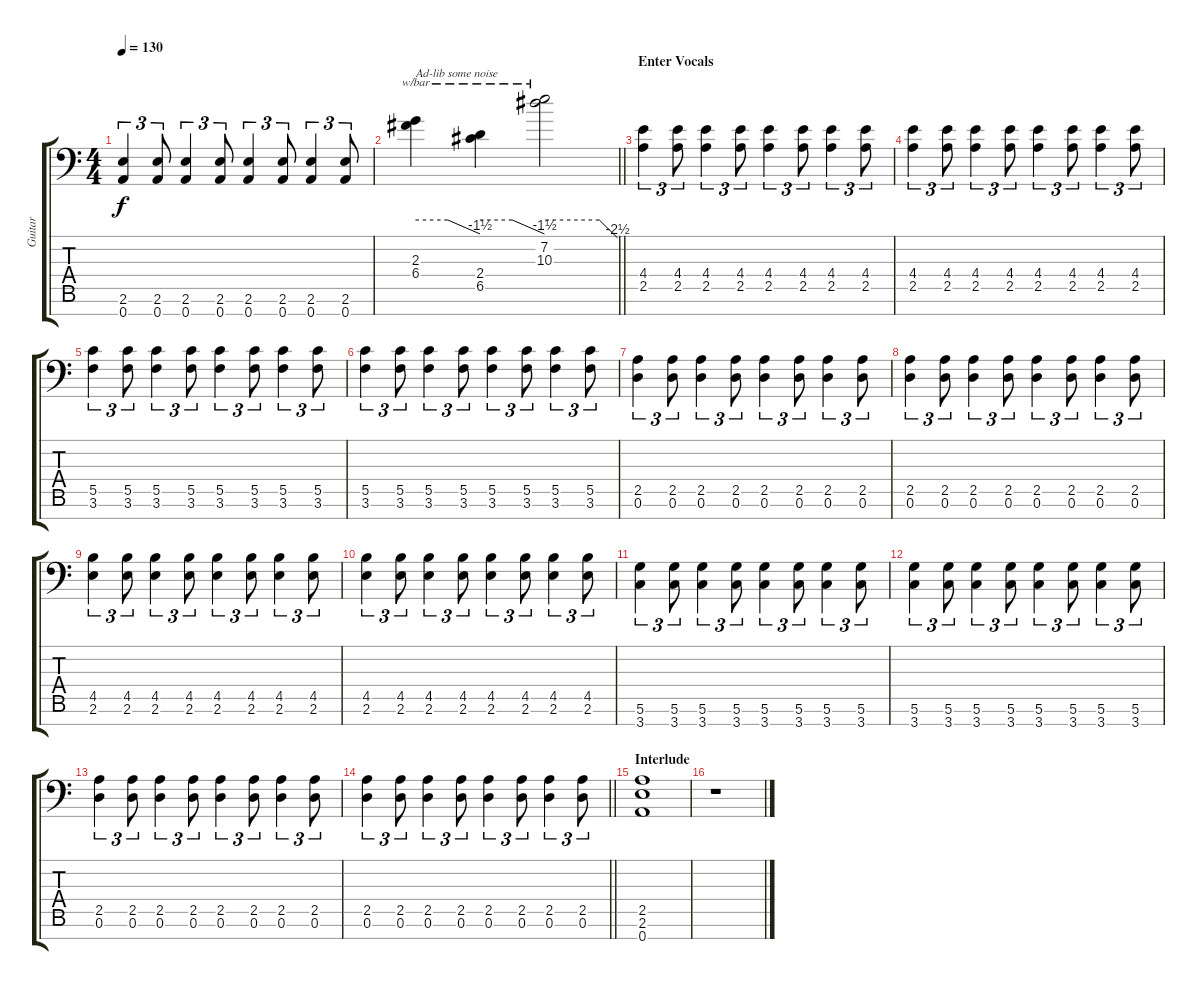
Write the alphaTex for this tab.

\track ("Guitar" "Guitar") {instrument distortionguitar}
\staff {score tabs}
\tuning (D4 A3 F3 C3 G2 D2 A1) {hide}
\ts (4 4)
\tempo 130
\clef f4
\ks c
(2.6 0.7).4{tu (3 2) dy f instrument distortionguitar} (2.6 0.7).8{tu (3 2)} (2.6 0.7).4{tu (3 2)} (2.6 0.7).8{tu (3 2)} (2.6 0.7).4{tu (3 2)} (2.6 0.7).8{tu (3 2)} (2.6 0.7).4{tu (3 2)} (2.6 0.7).8{tu (3 2)} |
\barLineRight lightlight
(2.3 6.4).4{tbe (custom default 0 0 30 0 60 -6) txt "Ad-lib some noise" instrument guitarharmonics} (2.4 6.5).4{tbe (custom default 0 0 30 0 60 -6)} (7.2 10.3).2{tbe (custom default 0 0 45 0 60 -10)} |
\section ("" "Enter Vocals")
(4.4 2.5).4{tu (3 2) instrument distortionguitar} (4.4 2.5).8{tu (3 2)} (4.4 2.5).4{tu (3 2)} (4.4 2.5).8{tu (3 2)} (4.4 2.5).4{tu (3 2)} (4.4 2.5).8{tu (3 2)} (4.4 2.5).4{tu (3 2)} (4.4 2.5).8{tu (3 2)} |
(4.4 2.5).4{tu (3 2)} (4.4 2.5).8{tu (3 2)} (4.4 2.5).4{tu (3 2)} (4.4 2.5).8{tu (3 2)} (4.4 2.5).4{tu (3 2)} (4.4 2.5).8{tu (3 2)} (4.4 2.5).4{tu (3 2)} (4.4 2.5).8{tu (3 2)} |
(5.5 3.6).4{tu (3 2)} (5.5 3.6).8{tu (3 2)} (5.5 3.6).4{tu (3 2)} (5.5 3.6).8{tu (3 2)} (5.5 3.6).4{tu (3 2)} (5.5 3.6).8{tu (3 2)} (5.5 3.6).4{tu (3 2)} (5.5 3.6).8{tu (3 2)} |
(5.5 3.6).4{tu (3 2)} (5.5 3.6).8{tu (3 2)} (5.5 3.6).4{tu (3 2)} (5.5 3.6).8{tu (3 2)} (5.5 3.6).4{tu (3 2)} (5.5 3.6).8{tu (3 2)} (5.5 3.6).4{tu (3 2)} (5.5 3.6).8{tu (3 2)} |
(2.5 0.6).4{tu (3 2)} (2.5 0.6).8{tu (3 2)} (2.5 0.6).4{tu (3 2)} (2.5 0.6).8{tu (3 2)} (2.5 0.6).4{tu (3 2)} (2.5 0.6).8{tu (3 2)} (2.5 0.6).4{tu (3 2)} (2.5 0.6).8{tu (3 2)} |
(2.5 0.6).4{tu (3 2)} (2.5 0.6).8{tu (3 2)} (2.5 0.6).4{tu (3 2)} (2.5 0.6).8{tu (3 2)} (2.5 0.6).4{tu (3 2)} (2.5 0.6).8{tu (3 2)} (2.5 0.6).4{tu (3 2)} (2.5 0.6).8{tu (3 2)} |
(4.5 2.6).4{tu (3 2)} (4.5 2.6).8{tu (3 2)} (4.5 2.6).4{tu (3 2)} (4.5 2.6).8{tu (3 2)} (4.5 2.6).4{tu (3 2)} (4.5 2.6).8{tu (3 2)} (4.5 2.6).4{tu (3 2)} (4.5 2.6).8{tu (3 2)} |
(4.5 2.6).4{tu (3 2)} (4.5 2.6).8{tu (3 2)} (4.5 2.6).4{tu (3 2)} (4.5 2.6).8{tu (3 2)} (4.5 2.6).4{tu (3 2)} (4.5 2.6).8{tu (3 2)} (4.5 2.6).4{tu (3 2)} (4.5 2.6).8{tu (3 2)} |
(5.6 3.7).4{tu (3 2)} (5.6 3.7).8{tu (3 2)} (5.6 3.7).4{tu (3 2)} (5.6 3.7).8{tu (3 2)} (5.6 3.7).4{tu (3 2)} (5.6 3.7).8{tu (3 2)} (5.6 3.7).4{tu (3 2)} (5.6 3.7).8{tu (3 2)} |
(5.6 3.7).4{tu (3 2)} (5.6 3.7).8{tu (3 2)} (5.6 3.7).4{tu (3 2)} (5.6 3.7).8{tu (3 2)} (5.6 3.7).4{tu (3 2)} (5.6 3.7).8{tu (3 2)} (5.6 3.7).4{tu (3 2)} (5.6 3.7).8{tu (3 2)} |
(2.5 0.6).4{tu (3 2)} (2.5 0.6).8{tu (3 2)} (2.5 0.6).4{tu (3 2)} (2.5 0.6).8{tu (3 2)} (2.5 0.6).4{tu (3 2)} (2.5 0.6).8{tu (3 2)} (2.5 0.6).4{tu (3 2)} (2.5 0.6).8{tu (3 2)} |
\barLineRight lightlight
(2.5 0.6).4{tu (3 2)} (2.5 0.6).8{tu (3 2)} (2.5 0.6).4{tu (3 2)} (2.5 0.6).8{tu (3 2)} (2.5 0.6).4{tu (3 2)} (2.5 0.6).8{tu (3 2)} (2.5 0.6).4{tu (3 2)} (2.5 0.6).8{tu (3 2)} |
\section ("" "Interlude")
(2.5 2.6 0.7).1 |
r.1
